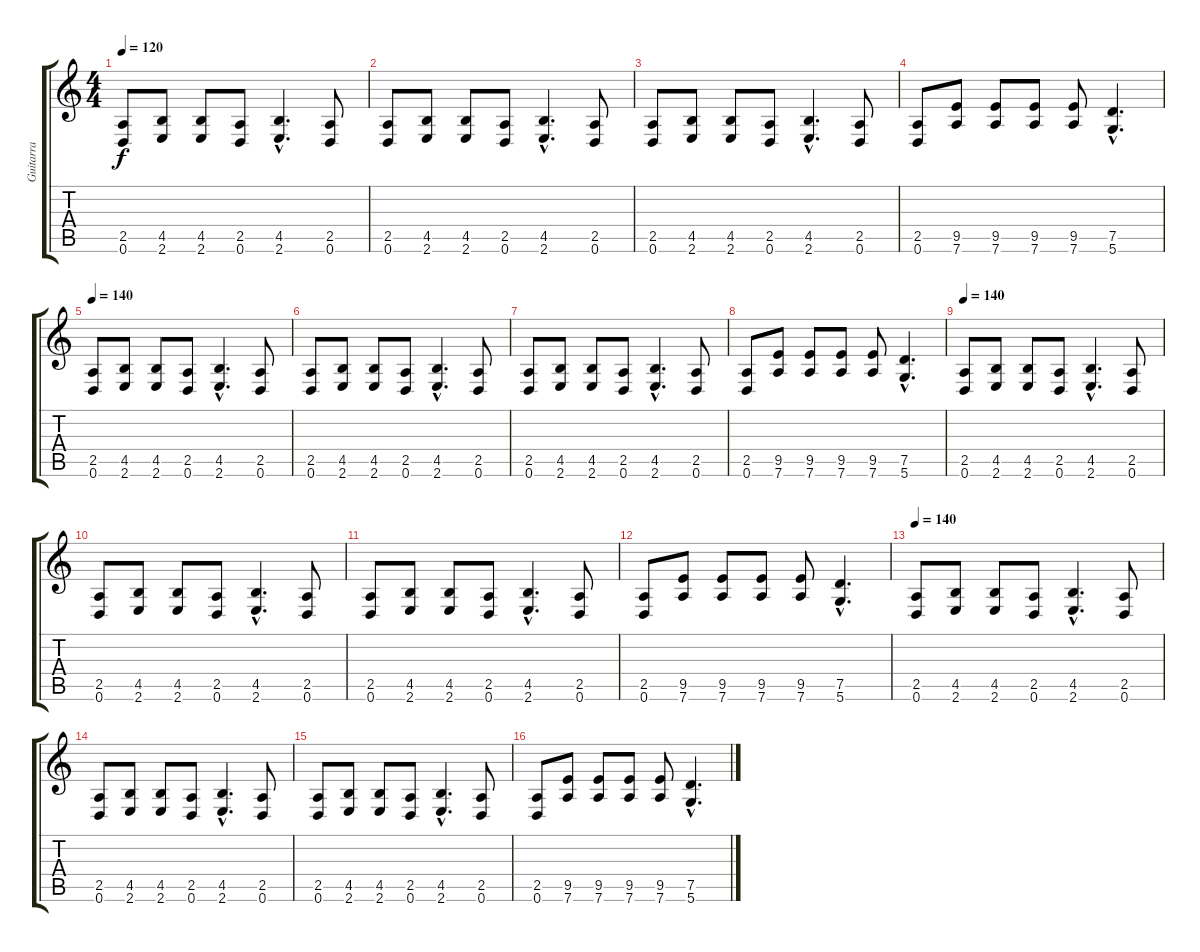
\track ("Guitarra" "Guitarra") {instrument distortionguitar}
\staff {score tabs}
\tuning (D4 A3 F3 C3 G2 D2) {hide}
\ts (4 4)
\tempo 120
\tempo 140
\tempo 120
\clef g2
\ks c
(2.5 0.6).8{dy f instrument distortionguitar} (4.5 2.6).8 (4.5 2.6).8 (2.5 0.6).8 (4.5{hac} 2.6{hac}).4{d} (2.5 0.6).8 |
(2.5 0.6).8 (4.5 2.6).8 (4.5 2.6).8 (2.5 0.6).8 (4.5{hac} 2.6{hac}).4{d} (2.5 0.6).8 |
(2.5 0.6).8 (4.5 2.6).8 (4.5 2.6).8 (2.5 0.6).8 (4.5{hac} 2.6{hac}).4{d} (2.5 0.6).8 |
(2.5 0.6).8 (9.5 7.6).8 (9.5 7.6).8 (9.5 7.6).8 (9.5 7.6).8 (7.5{hac} 5.6{hac}).4{d} |
\tempo 140
(2.5 0.6).8 (4.5 2.6).8 (4.5 2.6).8 (2.5 0.6).8 (4.5{hac} 2.6{hac}).4{d} (2.5 0.6).8 |
(2.5 0.6).8 (4.5 2.6).8 (4.5 2.6).8 (2.5 0.6).8 (4.5{hac} 2.6{hac}).4{d} (2.5 0.6).8 |
(2.5 0.6).8 (4.5 2.6).8 (4.5 2.6).8 (2.5 0.6).8 (4.5{hac} 2.6{hac}).4{d} (2.5 0.6).8 |
(2.5 0.6).8 (9.5 7.6).8 (9.5 7.6).8 (9.5 7.6).8 (9.5 7.6).8 (7.5{hac} 5.6{hac}).4{d} |
\tempo 140
(2.5 0.6).8 (4.5 2.6).8 (4.5 2.6).8 (2.5 0.6).8 (4.5{hac} 2.6{hac}).4{d} (2.5 0.6).8 |
(2.5 0.6).8 (4.5 2.6).8 (4.5 2.6).8 (2.5 0.6).8 (4.5{hac} 2.6{hac}).4{d} (2.5 0.6).8 |
(2.5 0.6).8 (4.5 2.6).8 (4.5 2.6).8 (2.5 0.6).8 (4.5{hac} 2.6{hac}).4{d} (2.5 0.6).8 |
(2.5 0.6).8 (9.5 7.6).8 (9.5 7.6).8 (9.5 7.6).8 (9.5 7.6).8 (7.5{hac} 5.6{hac}).4{d} |
\tempo 140
(2.5 0.6).8 (4.5 2.6).8 (4.5 2.6).8 (2.5 0.6).8 (4.5{hac} 2.6{hac}).4{d} (2.5 0.6).8 |
(2.5 0.6).8 (4.5 2.6).8 (4.5 2.6).8 (2.5 0.6).8 (4.5{hac} 2.6{hac}).4{d} (2.5 0.6).8 |
(2.5 0.6).8 (4.5 2.6).8 (4.5 2.6).8 (2.5 0.6).8 (4.5{hac} 2.6{hac}).4{d} (2.5 0.6).8 |
(2.5 0.6).8 (9.5 7.6).8 (9.5 7.6).8 (9.5 7.6).8 (9.5 7.6).8 (7.5{hac} 5.6{hac}).4{d}
